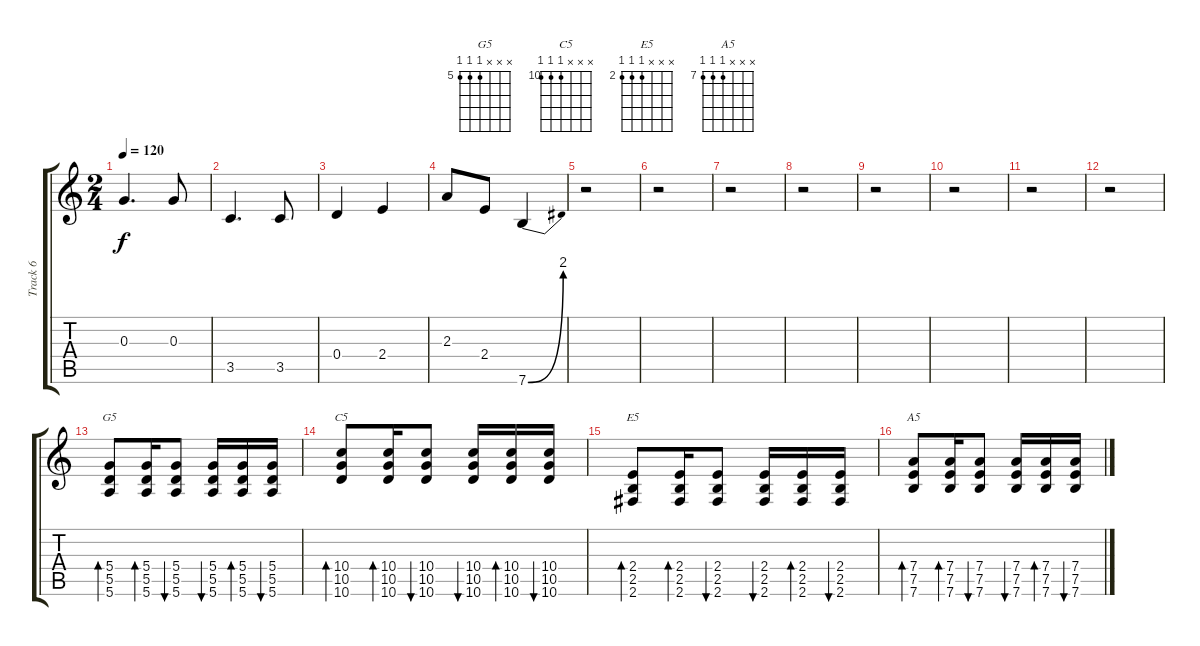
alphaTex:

\track ("Track 6" "Track 6") {instrument distortionguitar}
\staff {score tabs}
\tuning (E4 B3 G3 D3 A2 E2) {hide}
\chord ("G5" x x x 5 5 5) {firstfret 5}
\chord ("C5" x x x 10 10 10) {firstfret 10}
\chord ("E5" x x x 2 2 2) {firstfret 2}
\chord ("A5" x x x 7 7 7) {firstfret 7}
\ts (2 4)
\tempo 120
\clef g2
\ks c
0.3.4{d dy f} 0.3.8 |
3.5.4{d} 3.5.8 |
0.4.4 2.4.4 |
2.3.8 2.4.8 7.6{be (bend 0 0 60 8)}.4 |
r.2 |
r.2 |
r.2 |
r.2 |
r.2 |
r.2 |
r.2 |
r.2 |
(5.4 5.5 5.6).8{bd 60 ch "G5"} (5.4 5.5 5.6).16{bd 60} (5.4 5.5 5.6).8{bu 60} (5.4 5.5 5.6).16{bu 60} (5.4 5.5 5.6).16{bd 60} (5.4 5.5 5.6).16{bu 60} |
(10.4 10.5 10.6).8{bd 60 ch "C5"} (10.4 10.5 10.6).16{bd 60} (10.4 10.5 10.6).8{bu 60} (10.4 10.5 10.6).16{bu 60} (10.4 10.5 10.6).16{bd 60} (10.4 10.5 10.6).16{bu 60} |
(2.4 2.5 2.6).8{bd 60 ch "E5"} (2.4 2.5 2.6).16{bd 60} (2.4 2.5 2.6).8{bu 60} (2.4 2.5 2.6).16{bu 60} (2.4 2.5 2.6).16{bd 60} (2.4 2.5 2.6).16{bu 60} |
(7.4 7.5 7.6).8{bd 60 ch "A5"} (7.4 7.5 7.6).16{bd 60} (7.4 7.5 7.6).8{bu 60} (7.4 7.5 7.6).16{bu 60} (7.4 7.5 7.6).16{bd 60} (7.4 7.5 7.6).16{bu 60}
